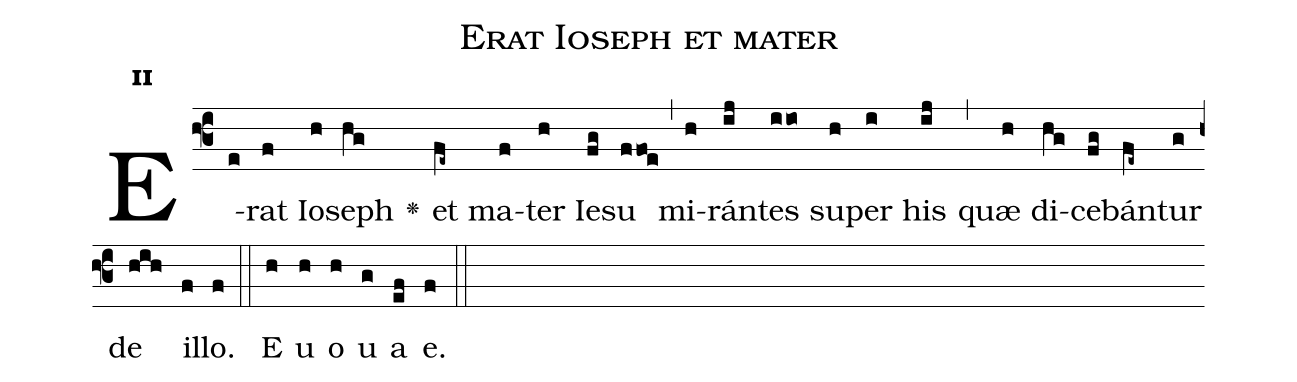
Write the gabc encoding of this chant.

name:Erat Ioseph et mater;
office-part:Antiphona;
mode:2;
%%
initial-style: 1;
name: Erat Ioseph et mater
book: Antiphonae & Responsoria/Tomus I, p. 92;
occasion: Dominica Infra Octavam Nativitatis;
office-part: Laudes Ant 3;
user-notes: ;
commentary: ;
annotation: 2d;
centering-scheme: english;
fontsize: 12;
font: OFLSortsMillGoudy;
height: 11;
width: 4.5;
%%
(f3)E(e)rat(f) Io(h)seph(hg) <v>\greheightstar</v>() et(fe~) ma(f)ter(h) Ie(fg)su(ffoe) (,) mi(h)rán(ij)tes(iio) su(h)per(i) his(ij) (,) quæ(h) di(hg)ce(fg)bán(fe~)tur(g) de(hih) il(f)lo.(f) (::)
E(h) u(h) o(h) u(g) a(ef) e.(f) (::)
